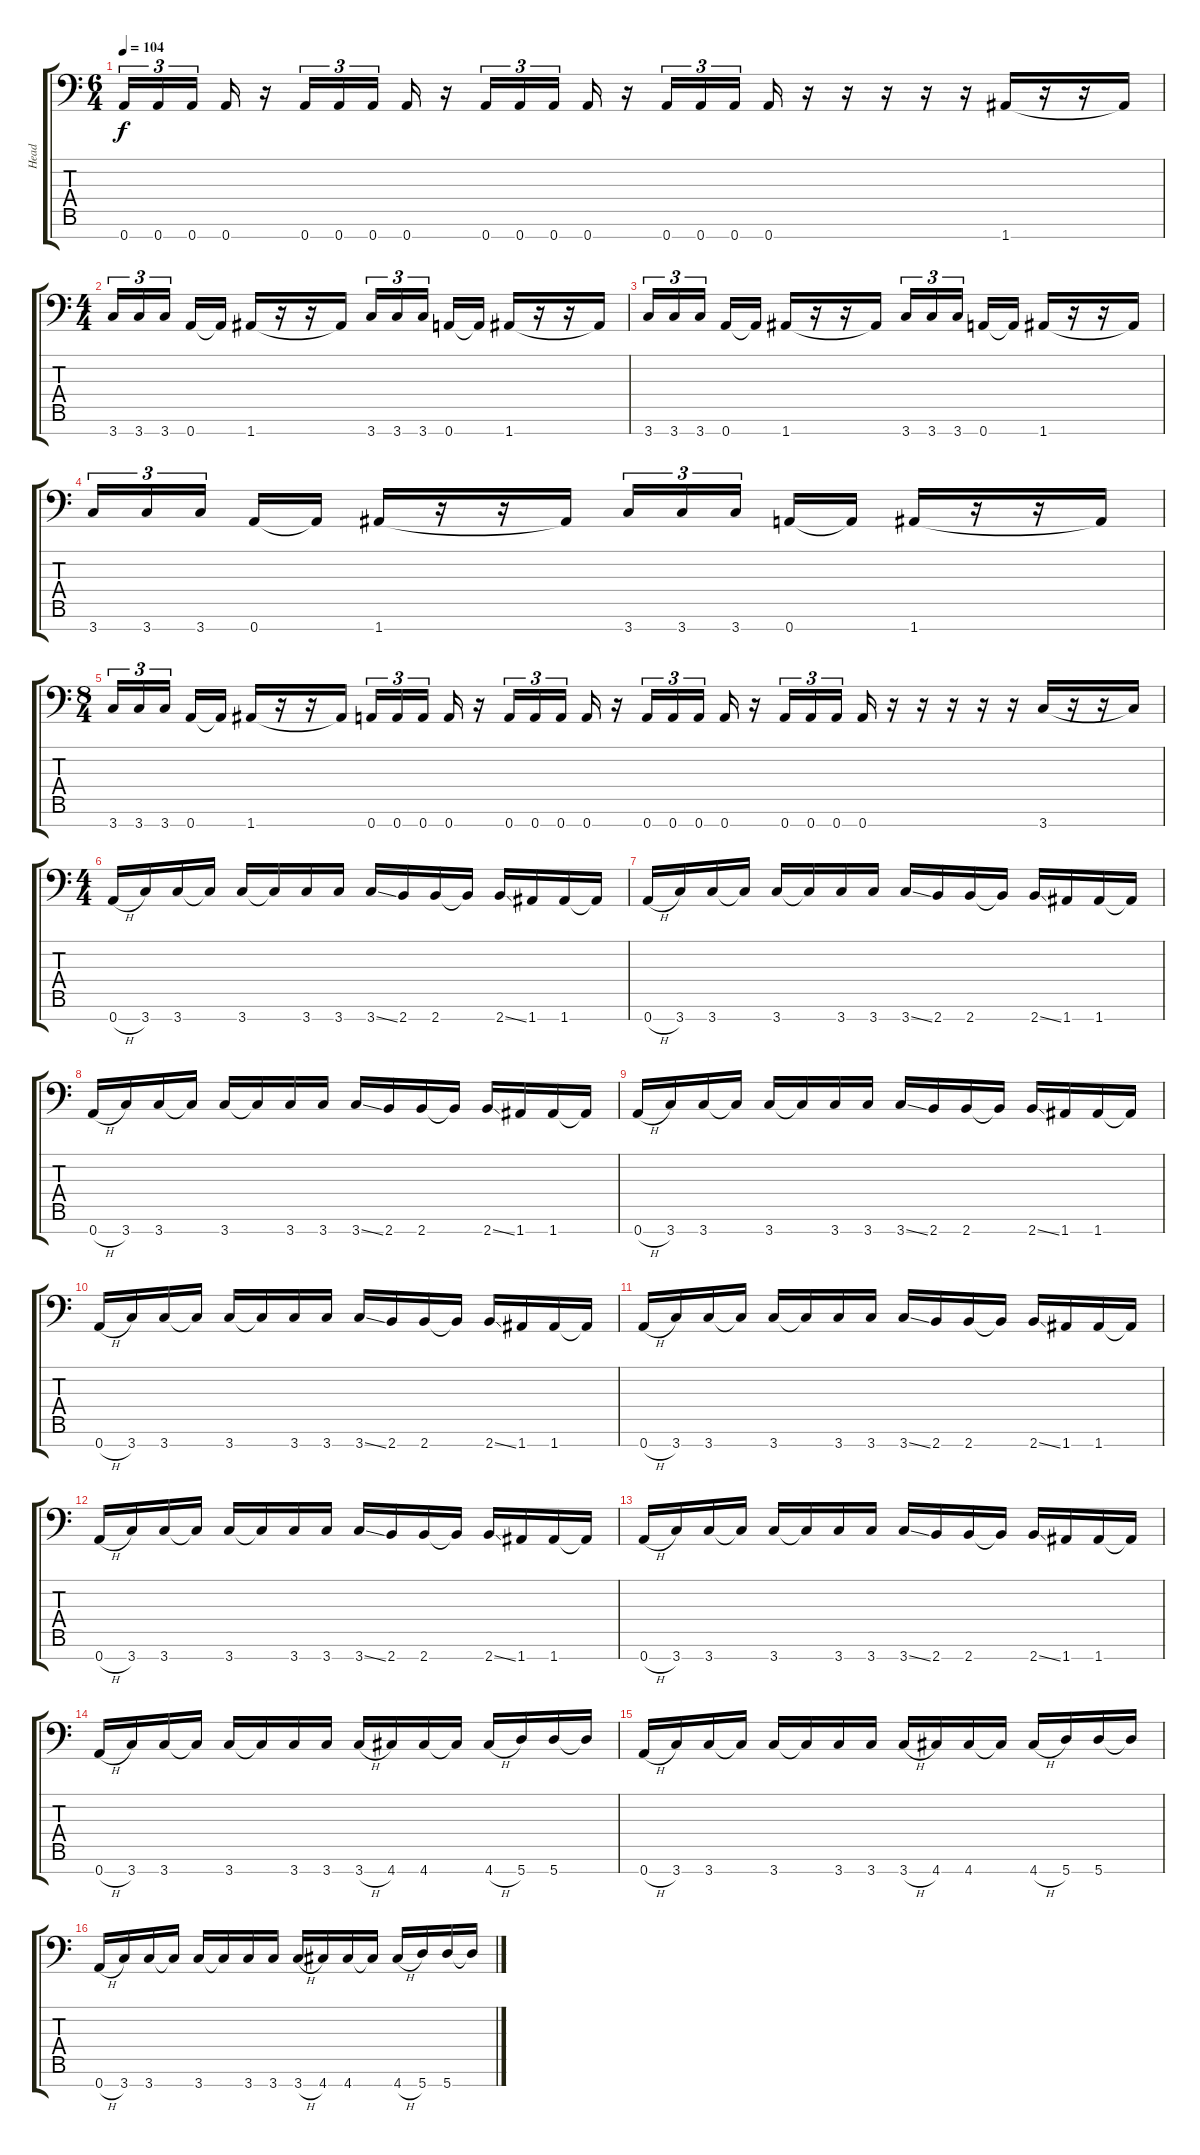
\track ("Head" "Head") {instrument distortionguitar}
\staff {score tabs}
\tuning (D4 A3 F3 C3 G2 D2 A1) {hide}
\ts (6 4)
\tempo 104
\clef f4
\ks c
0.7.16{tu (3 2) dy f} 0.7.16{tu (3 2)} 0.7.16{tu (3 2)} 0.7.16 r.16 0.7.16{tu (3 2)} 0.7.16{tu (3 2)} 0.7.16{tu (3 2)} 0.7.16 r.16 0.7.16{tu (3 2)} 0.7.16{tu (3 2)} 0.7.16{tu (3 2)} 0.7.16 r.16 0.7.16{tu (3 2)} 0.7.16{tu (3 2)} 0.7.16{tu (3 2)} 0.7.16 r.16 r.16 r.16 r.16 r.16 1.7.16 r.16 r.16 1.7{t}.16 |
\ts (4 4)
3.7.16{tu (3 2)} 3.7.16{tu (3 2)} 3.7.16{tu (3 2)} 0.7.16 0.7{t}.16 1.7.16 r.16 r.16 1.7{t}.16 3.7.16{tu (3 2)} 3.7.16{tu (3 2)} 3.7.16{tu (3 2)} 0.7.16 0.7{t}.16 1.7.16 r.16 r.16 1.7{t}.16 |
3.7.16{tu (3 2)} 3.7.16{tu (3 2)} 3.7.16{tu (3 2)} 0.7.16 0.7{t}.16 1.7.16 r.16 r.16 1.7{t}.16 3.7.16{tu (3 2)} 3.7.16{tu (3 2)} 3.7.16{tu (3 2)} 0.7.16 0.7{t}.16 1.7.16 r.16 r.16 1.7{t}.16 |
3.7.16{tu (3 2)} 3.7.16{tu (3 2)} 3.7.16{tu (3 2)} 0.7.16 0.7{t}.16 1.7.16 r.16 r.16 1.7{t}.16 3.7.16{tu (3 2)} 3.7.16{tu (3 2)} 3.7.16{tu (3 2)} 0.7.16 0.7{t}.16 1.7.16 r.16 r.16 1.7{t}.16 |
\ts (8 4)
3.7.16{tu (3 2)} 3.7.16{tu (3 2)} 3.7.16{tu (3 2)} 0.7.16 0.7{t}.16 1.7.16 r.16 r.16 1.7{t}.16 0.7.16{tu (3 2)} 0.7.16{tu (3 2)} 0.7.16{tu (3 2)} 0.7.16 r.16 0.7.16{tu (3 2)} 0.7.16{tu (3 2)} 0.7.16{tu (3 2)} 0.7.16 r.16 0.7.16{tu (3 2)} 0.7.16{tu (3 2)} 0.7.16{tu (3 2)} 0.7.16 r.16 0.7.16{tu (3 2)} 0.7.16{tu (3 2)} 0.7.16{tu (3 2)} 0.7.16 r.16 r.16 r.16 r.16 r.16 3.7.16 r.16 r.16 3.7{t}.16 |
\ts (4 4)
0.7{h}.16{instrument distortionguitar} 3.7.16 3.7.16 3.7{t}.16 3.7.16 3.7{t}.16 3.7.16 3.7.16 3.7{ss}.16 2.7.16 2.7.16 2.7{t}.16 2.7{ss}.16 1.7.16 1.7.16 1.7{t}.16 |
0.7{h}.16 3.7.16 3.7.16 3.7{t}.16 3.7.16 3.7{t}.16 3.7.16 3.7.16 3.7{ss}.16 2.7.16 2.7.16 2.7{t}.16 2.7{ss}.16 1.7.16 1.7.16 1.7{t}.16 |
0.7{h}.16 3.7.16 3.7.16 3.7{t}.16 3.7.16 3.7{t}.16 3.7.16 3.7.16 3.7{ss}.16 2.7.16 2.7.16 2.7{t}.16 2.7{ss}.16 1.7.16 1.7.16 1.7{t}.16 |
0.7{h}.16 3.7.16 3.7.16 3.7{t}.16 3.7.16 3.7{t}.16 3.7.16 3.7.16 3.7{ss}.16 2.7.16 2.7.16 2.7{t}.16 2.7{ss}.16 1.7.16 1.7.16 1.7{t}.16 |
0.7{h}.16 3.7.16 3.7.16 3.7{t}.16 3.7.16 3.7{t}.16 3.7.16 3.7.16 3.7{ss}.16 2.7.16 2.7.16 2.7{t}.16 2.7{ss}.16 1.7.16 1.7.16 1.7{t}.16 |
0.7{h}.16 3.7.16 3.7.16 3.7{t}.16 3.7.16 3.7{t}.16 3.7.16 3.7.16 3.7{ss}.16 2.7.16 2.7.16 2.7{t}.16 2.7{ss}.16 1.7.16 1.7.16 1.7{t}.16 |
0.7{h}.16 3.7.16 3.7.16 3.7{t}.16 3.7.16 3.7{t}.16 3.7.16 3.7.16 3.7{ss}.16 2.7.16 2.7.16 2.7{t}.16 2.7{ss}.16 1.7.16 1.7.16 1.7{t}.16 |
0.7{h}.16 3.7.16 3.7.16 3.7{t}.16 3.7.16 3.7{t}.16 3.7.16 3.7.16 3.7{ss}.16 2.7.16 2.7.16 2.7{t}.16 2.7{ss}.16 1.7.16 1.7.16 1.7{t}.16 |
0.7{h}.16 3.7.16 3.7.16 3.7{t}.16 3.7.16 3.7{t}.16 3.7.16 3.7.16 3.7{h}.16 4.7.16 4.7.16 4.7{t}.16 4.7{h}.16 5.7.16 5.7.16 5.7{t}.16 |
0.7{h}.16 3.7.16 3.7.16 3.7{t}.16 3.7.16 3.7{t}.16 3.7.16 3.7.16 3.7{h}.16 4.7.16 4.7.16 4.7{t}.16 4.7{h}.16 5.7.16 5.7.16 5.7{t}.16 |
0.7{h}.16 3.7.16 3.7.16 3.7{t}.16 3.7.16 3.7{t}.16 3.7.16 3.7.16 3.7{h}.16 4.7.16 4.7.16 4.7{t}.16 4.7{h}.16 5.7.16 5.7.16 5.7{t}.16
